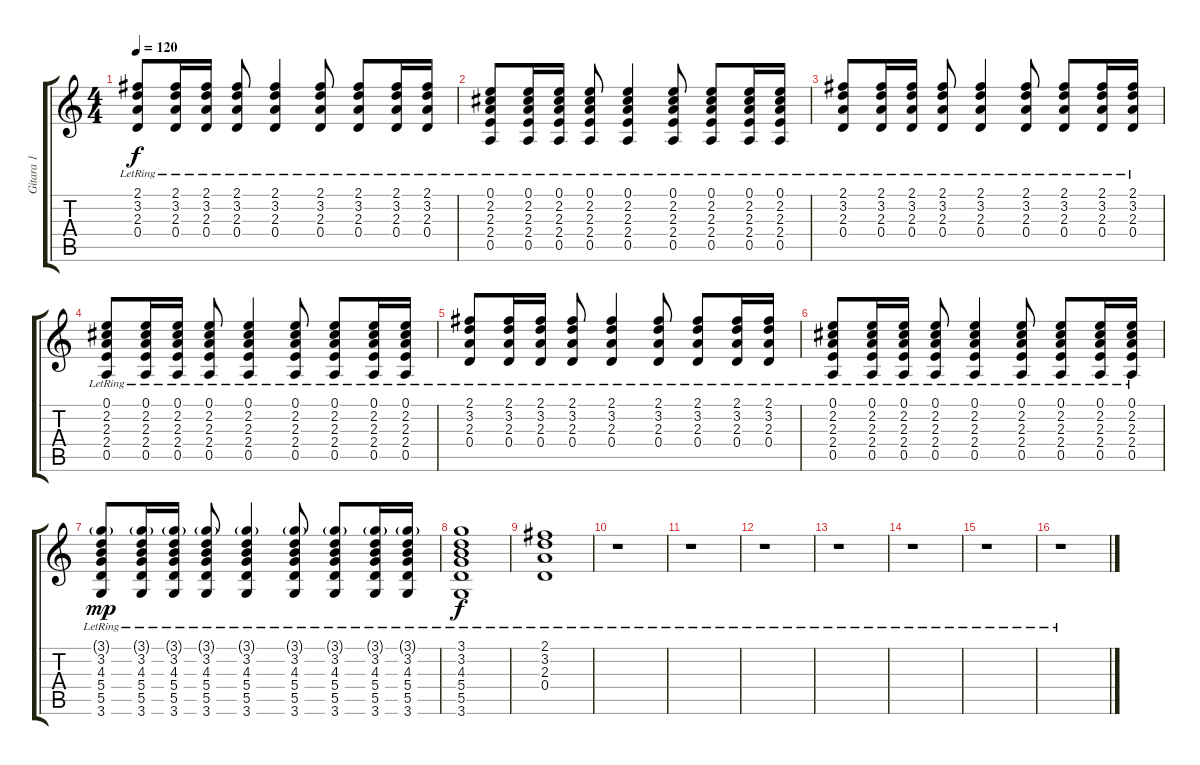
\track ("Gitara 1" "Gitara 1") {instrument acousticguitarsteel}
\staff {score tabs}
\tuning (E4 B3 G3 D3 A2 E2) {hide}
\ts (4 4)
\tempo 120
\clef g2
\ks c
(2.1{lr} 3.2{lr} 2.3{lr} 0.4{lr}).8{dy f} (2.1{lr} 3.2{lr} 2.3{lr} 0.4{lr}).16 (2.1{lr} 3.2{lr} 2.3{lr} 0.4{lr}).16 (2.1{lr} 3.2{lr} 2.3{lr} 0.4{lr}).8 (2.1{lr} 3.2{lr} 2.3{lr} 0.4{lr}).4 (2.1{lr} 3.2{lr} 2.3{lr} 0.4{lr}).8 (2.1{lr} 3.2{lr} 2.3{lr} 0.4{lr}).8 (2.1{lr} 3.2{lr} 2.3{lr} 0.4{lr}).16 (2.1{lr} 3.2{lr} 2.3{lr} 0.4{lr}).16 |
(0.1{lr} 2.2{lr} 2.3{lr} 2.4{lr} 0.5{lr}).8 (0.1{lr} 2.2{lr} 2.3{lr} 2.4{lr} 0.5{lr}).16 (0.1{lr} 2.2{lr} 2.3{lr} 2.4{lr} 0.5{lr}).16 (0.1{lr} 2.2{lr} 2.3{lr} 2.4{lr} 0.5{lr}).8 (0.1{lr} 2.2{lr} 2.3{lr} 2.4{lr} 0.5{lr}).4 (0.1{lr} 2.2{lr} 2.3{lr} 2.4{lr} 0.5{lr}).8 (0.1{lr} 2.2{lr} 2.3{lr} 2.4{lr} 0.5{lr}).8 (0.1{lr} 2.2{lr} 2.3{lr} 2.4{lr} 0.5{lr}).16 (0.1{lr} 2.2{lr} 2.3{lr} 2.4{lr} 0.5{lr}).16 |
(2.1{lr} 3.2{lr} 2.3{lr} 0.4{lr}).8 (2.1{lr} 3.2{lr} 2.3{lr} 0.4{lr}).16 (2.1{lr} 3.2{lr} 2.3{lr} 0.4{lr}).16 (2.1{lr} 3.2{lr} 2.3{lr} 0.4{lr}).8 (2.1{lr} 3.2{lr} 2.3{lr} 0.4{lr}).4 (2.1{lr} 3.2{lr} 2.3{lr} 0.4{lr}).8 (2.1{lr} 3.2{lr} 2.3{lr} 0.4{lr}).8 (2.1{lr} 3.2{lr} 2.3{lr} 0.4{lr}).16 (2.1{lr} 3.2{lr} 2.3{lr} 0.4{lr}).16 |
(0.1{lr} 2.2{lr} 2.3{lr} 2.4{lr} 0.5{lr}).8 (0.1{lr} 2.2{lr} 2.3{lr} 2.4{lr} 0.5{lr}).16 (0.1{lr} 2.2{lr} 2.3{lr} 2.4{lr} 0.5{lr}).16 (0.1{lr} 2.2{lr} 2.3{lr} 2.4{lr} 0.5{lr}).8 (0.1{lr} 2.2{lr} 2.3{lr} 2.4{lr} 0.5{lr}).4 (0.1{lr} 2.2{lr} 2.3{lr} 2.4{lr} 0.5{lr}).8 (0.1{lr} 2.2{lr} 2.3{lr} 2.4{lr} 0.5{lr}).8 (0.1{lr} 2.2{lr} 2.3{lr} 2.4{lr} 0.5{lr}).16 (0.1{lr} 2.2{lr} 2.3{lr} 2.4{lr} 0.5{lr}).16 |
(2.1{lr} 3.2{lr} 2.3{lr} 0.4{lr}).8 (2.1{lr} 3.2{lr} 2.3{lr} 0.4{lr}).16 (2.1{lr} 3.2{lr} 2.3{lr} 0.4{lr}).16 (2.1{lr} 3.2{lr} 2.3{lr} 0.4{lr}).8 (2.1{lr} 3.2{lr} 2.3{lr} 0.4{lr}).4 (2.1{lr} 3.2{lr} 2.3{lr} 0.4{lr}).8 (2.1{lr} 3.2{lr} 2.3{lr} 0.4{lr}).8 (2.1{lr} 3.2{lr} 2.3{lr} 0.4{lr}).16 (2.1{lr} 3.2{lr} 2.3{lr} 0.4{lr}).16 |
(0.1{lr} 2.2{lr} 2.3{lr} 2.4{lr} 0.5{lr}).8 (0.1{lr} 2.2{lr} 2.3{lr} 2.4{lr} 0.5{lr}).16 (0.1{lr} 2.2{lr} 2.3{lr} 2.4{lr} 0.5{lr}).16 (0.1{lr} 2.2{lr} 2.3{lr} 2.4{lr} 0.5{lr}).8 (0.1{lr} 2.2{lr} 2.3{lr} 2.4{lr} 0.5{lr}).4 (0.1{lr} 2.2{lr} 2.3{lr} 2.4{lr} 0.5{lr}).8 (0.1{lr} 2.2{lr} 2.3{lr} 2.4{lr} 0.5{lr}).8 (0.1{lr} 2.2{lr} 2.3{lr} 2.4{lr} 0.5{lr}).16 (0.1{lr} 2.2{lr} 2.3{lr} 2.4{lr} 0.5{lr}).16 |
(3.1{g lr} 3.2{lr} 4.3{lr} 5.4{lr} 5.5{lr} 3.6{lr}).8{dy mp} (3.1{g lr} 3.2{lr} 4.3{lr} 5.4{lr} 5.5{lr} 3.6{lr}).16 (3.1{g lr} 3.2{lr} 4.3{lr} 5.4{lr} 5.5{lr} 3.6{lr}).16 (3.1{g lr} 3.2{lr} 4.3{lr} 5.4{lr} 5.5{lr} 3.6{lr}).8 (3.1{g lr} 3.2{lr} 4.3{lr} 5.4{lr} 5.5{lr} 3.6{lr}).4 (3.1{g lr} 3.2{lr} 4.3{lr} 5.4{lr} 5.5{lr} 3.6{lr}).8 (3.1{g lr} 3.2{lr} 4.3{lr} 5.4{lr} 5.5{lr} 3.6{lr}).8 (3.1{g lr} 3.2{lr} 4.3{lr} 5.4{lr} 5.5{lr} 3.6{lr}).16 (3.1{g lr} 3.2{lr} 4.3{lr} 5.4{lr} 5.5{lr} 3.6{lr}).16 |
(3.1{lr} 3.2{lr} 4.3{lr} 5.4{lr} 5.5{lr} 3.6{lr}).1{dy f} |
(2.1{lr} 3.2{lr} 2.3{lr} 0.4{lr}).1 |
r.1 |
r.1 |
r.1 |
r.1 |
r.1 |
r.1 |
r.1
